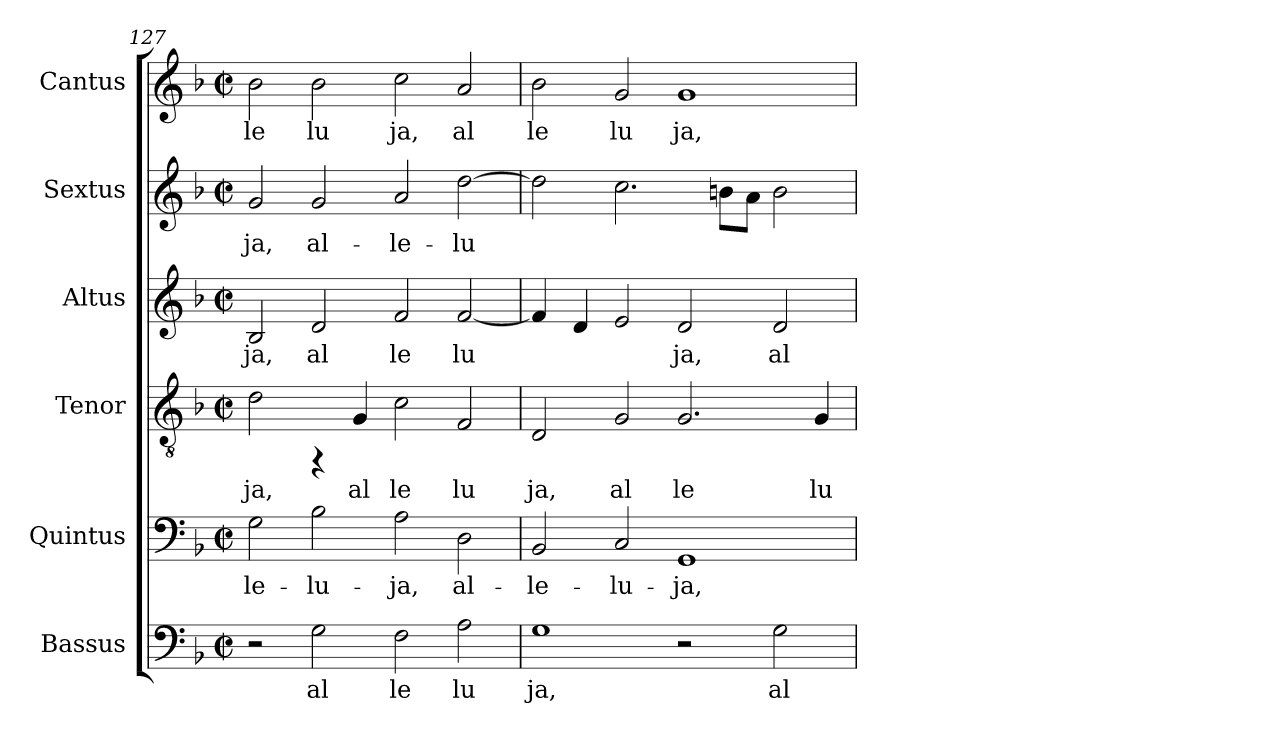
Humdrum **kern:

**kern	**text	**kern	**text	**kern	**text	**kern	**text	**kern	**text	**kern	**text
*part6	*part6	*part5	*part5	*part4	*part4	*part3	*part3	*part2	*part2	*part1	*part1
*staff6	*staff6	*staff5	*staff5	*staff4	*staff4	*staff3	*staff3	*staff2	*staff2	*staff1	*staff1
*I"Bassus	*	*I"Quintus	*	*I"Tenor	*	*I"Altus	*	*I"Sextus	*	*I"Cantus	*
*clefF4	*	*clefF4	*	*clefGv2	*	*clefG2	*	*clefG2	*	*clefG2	*
*k[b-]	*	*k[b-]	*	*k[b-]	*	*k[b-]	*	*k[b-]	*	*k[b-]	*
*F:	*	*F:	*	*F:	*	*F:	*	*F:	*	*F:	*
*M2/2	*	*M2/2	*	*M2/2	*	*M2/2	*	*M2/2	*	*M2/2	*
*met(c|)	*	*met(c|)	*	*met(c|)	*	*met(c|)	*	*met(c|)	*	*met(c|)	*
=127	=127	=127	=127	=127	=127	=127	=127	=127	=127	=127	=127
!	!	!	!LO:LY:b:cj	!	!LO:LY:b	!	!LO:LY:b:cj	!	!LO:LY:b	!	!LO:LY:b
2r	.	2G\	-le-	2d\	ja,	2B-/	ja,	2g/	ja,	2b-\	le
!	!LO:LY:b	!	!LO:LY:b:cj	!	!	!	!LO:LY:b:cj	!	!LO:LY:b	!	!LO:LY:b
2G\	al	2B-\	-lu-	4rFF	.	2d/	al	2g/	al-	2b-\	lu
!	!	!	!	!	!LO:LY:b	!	!	!	!	!	!
.	.	.	.	4G/	al	.	.	.	.	.	.
!	!LO:LY:b	!	!LO:LY:b:cj	!	!LO:LY:b	!	!LO:LY:b:cj	!	!LO:LY:b	!	!LO:LY:b
2F\	le	2A\	-ja,	2c\	le	2f/	le	2a/	-le-	2cc\	ja,
!	!LO:LY:b	!	!LO:LY:b:cj	!	!LO:LY:b	!	!LO:LY:b:cj	!	!LO:LY:b	!	!LO:LY:b
2A\	lu	2D\	al-	2F/	lu	[<2f/	lu	[>2dd\	-lu-	2a/	al
=128	=128	=128	=128	=128	=128	=128	=128	=128	=128	=128	=128
!	!LO:LY:b	!	!LO:LY:b:cj	!	!LO:LY:b	!	!LO:LY:b:cj	!	!LO:LY:b	!	!LO:LY:b
1G	ja,	2BB-/	-le-	2D/	ja,	4f/]	.	2dd\]	--	2b-\	le
!	!	!	!	!	!	!	!LO:LY:b:cj	!	!	!	!
.	.	.	.	.	.	4d/	.	.	.	.	.
!	!	!	!LO:LY:b:cj	!	!LO:LY:b	!	!LO:LY:b:cj	!	!LO:LY:b	!	!LO:LY:b
.	.	2C/	-lu-	2G/	al	2e/	.	2.cc\	--	2g/	lu
!	!	!	!LO:LY:b:cj	!	!LO:LY:b	!	!LO:LY:b:cj	!	!	!	!LO:LY:b
2r	.	1GG	-ja,	2.G/	le	2d/	ja,	.	.	1g	ja,
!	!	!	!	!	!	!	!	!	!LO:LY:b	!	!
.	.	.	.	.	.	.	.	8b\L	--	.	.
!	!	!	!	!	!	!	!	!	!LO:LY:b	!	!
.	.	.	.	.	.	.	.	8a\J	--	.	.
!	!LO:LY:b	!	!	!	!	!	!LO:LY:b:cj	!	!LO:LY:b	!	!
2G\	al	.	.	.	.	2d/	al	2b\	--	.	.
!	!	!	!	!	!LO:LY:b	!	!	!	!	!	!
.	.	.	.	4G/	lu	.	.	.	.	.	.
=	=	=	=	=	=	=	=	=	=	=	=
*-	*-	*-	*-	*-	*-	*-	*-	*-	*-	*-	*-
